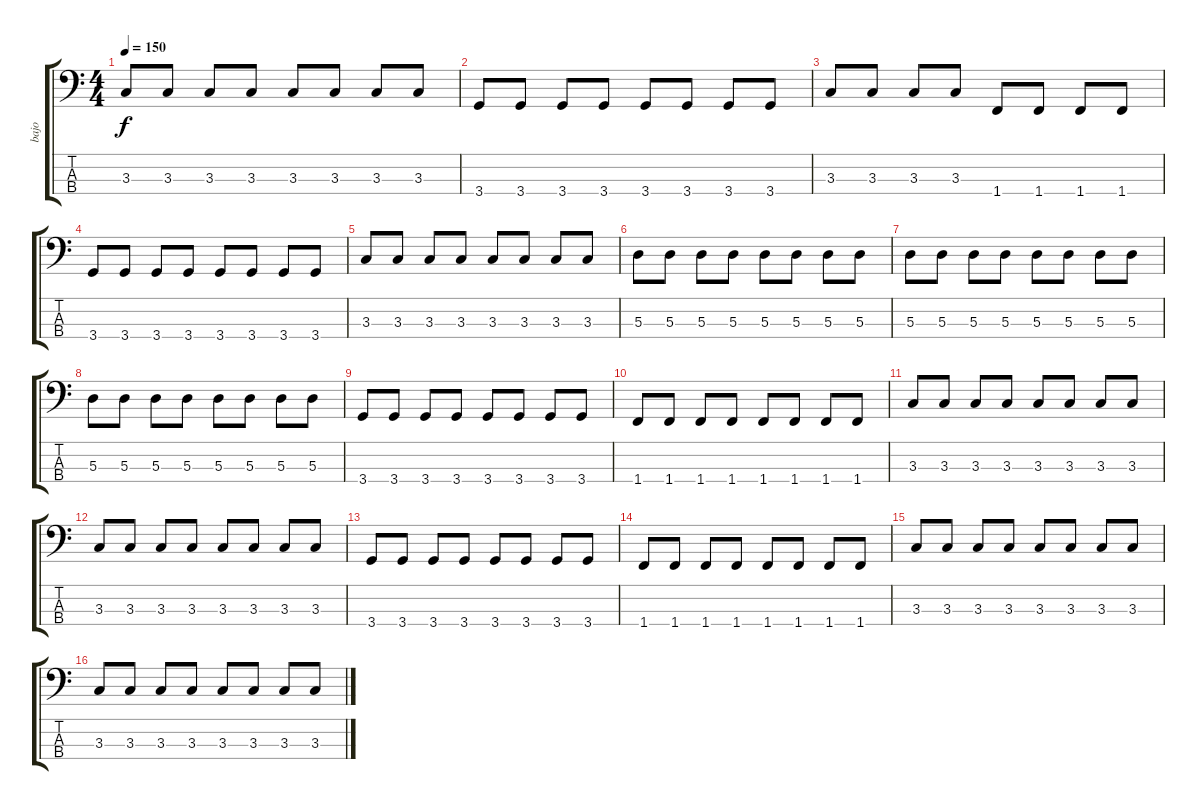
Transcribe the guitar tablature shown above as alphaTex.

\track ("bajo" "bajo") {instrument electricbassfinger}
\staff {score tabs}
\tuning (G2 D2 A1 E1) {hide}
\ts (4 4)
\tempo 150
\clef f4
\ks c
3.3.8{dy f} 3.3.8 3.3.8 3.3.8 3.3.8 3.3.8 3.3.8 3.3.8 |
3.4.8 3.4.8 3.4.8 3.4.8 3.4.8 3.4.8 3.4.8 3.4.8 |
3.3.8 3.3.8 3.3.8 3.3.8 1.4.8 1.4.8 1.4.8 1.4.8 |
3.4.8 3.4.8 3.4.8 3.4.8 3.4.8 3.4.8 3.4.8 3.4.8 |
3.3.8 3.3.8 3.3.8 3.3.8 3.3.8 3.3.8 3.3.8 3.3.8 |
5.3.8 5.3.8 5.3.8 5.3.8 5.3.8 5.3.8 5.3.8 5.3.8 |
5.3.8 5.3.8 5.3.8 5.3.8 5.3.8 5.3.8 5.3.8 5.3.8 |
5.3.8 5.3.8 5.3.8 5.3.8 5.3.8 5.3.8 5.3.8 5.3.8 |
3.4.8 3.4.8 3.4.8 3.4.8 3.4.8 3.4.8 3.4.8 3.4.8 |
1.4.8 1.4.8 1.4.8 1.4.8 1.4.8 1.4.8 1.4.8 1.4.8 |
3.3.8 3.3.8 3.3.8 3.3.8 3.3.8 3.3.8 3.3.8 3.3.8 |
3.3.8 3.3.8 3.3.8 3.3.8 3.3.8 3.3.8 3.3.8 3.3.8 |
3.4.8 3.4.8 3.4.8 3.4.8 3.4.8 3.4.8 3.4.8 3.4.8 |
1.4.8 1.4.8 1.4.8 1.4.8 1.4.8 1.4.8 1.4.8 1.4.8 |
3.3.8 3.3.8 3.3.8 3.3.8 3.3.8 3.3.8 3.3.8 3.3.8 |
3.3.8 3.3.8 3.3.8 3.3.8 3.3.8 3.3.8 3.3.8 3.3.8
